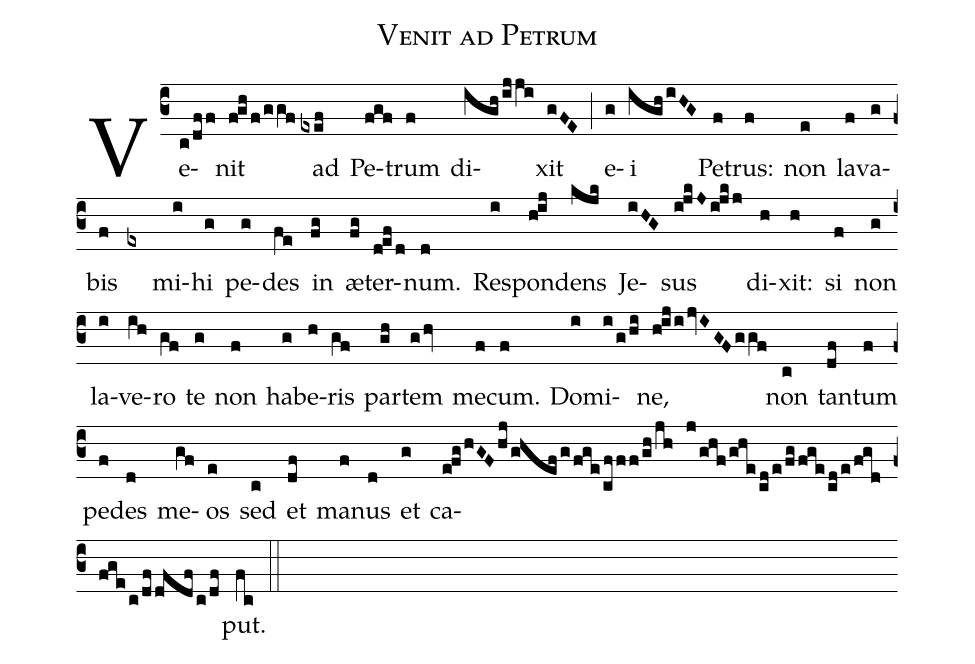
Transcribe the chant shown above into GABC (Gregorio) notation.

name:Venit ad Petrum;
%%
name: v ;
user-notes: F-Pn lat 904 fol. 88v-89r  ;
commentary: Graduale Rotomagense XIIIs. ;
annotation: ad mand.;
centering-scheme: latin;
%fontsize: 12;
%spacing: vichi;
%font: OFLSortsMillGoudy;
%width: 4.5;
%height: 11;
%%
(c3)
Ve(c/dff)nit(fghf/ggf) ad(exef) Pe(fgf)trum(f) di(ighijji)xit(gFE) (;) e(g)i(ighiHG) Pe(f)trus:(f)
non(e) la(f)va(g)bis(f) (ex)mi(i)hi(g) pe(g)des(fe) in(fg) æ(fg)ter(defd)num.(d)
Res(i)pon(hij)dens(kjk) Je(iHG)sus(ijkJijkj) di(h)xit:(h)
si(f) non(g) la(i)ve(ih)ro(gf) te(g) non(f) ha(g)be(h)ris(gf) par(gh)tem(ghv) me(f)cum.(f)
Do(i)mi(i/g/hi)ne,(hijijvIGFggf) non(c) tan(df)tum(f) pe(f)des(d) me(gf)os(e) sed(c) et(df) ma(f)nus(d) et(g)
ca(efghGFhj/ghefg/fgecfff/gh/jh)(j/ghf/ghecd/e/fg/fgecd/e/fgd/fgec/df/dfdf/c/df)put.(fc) (::)
